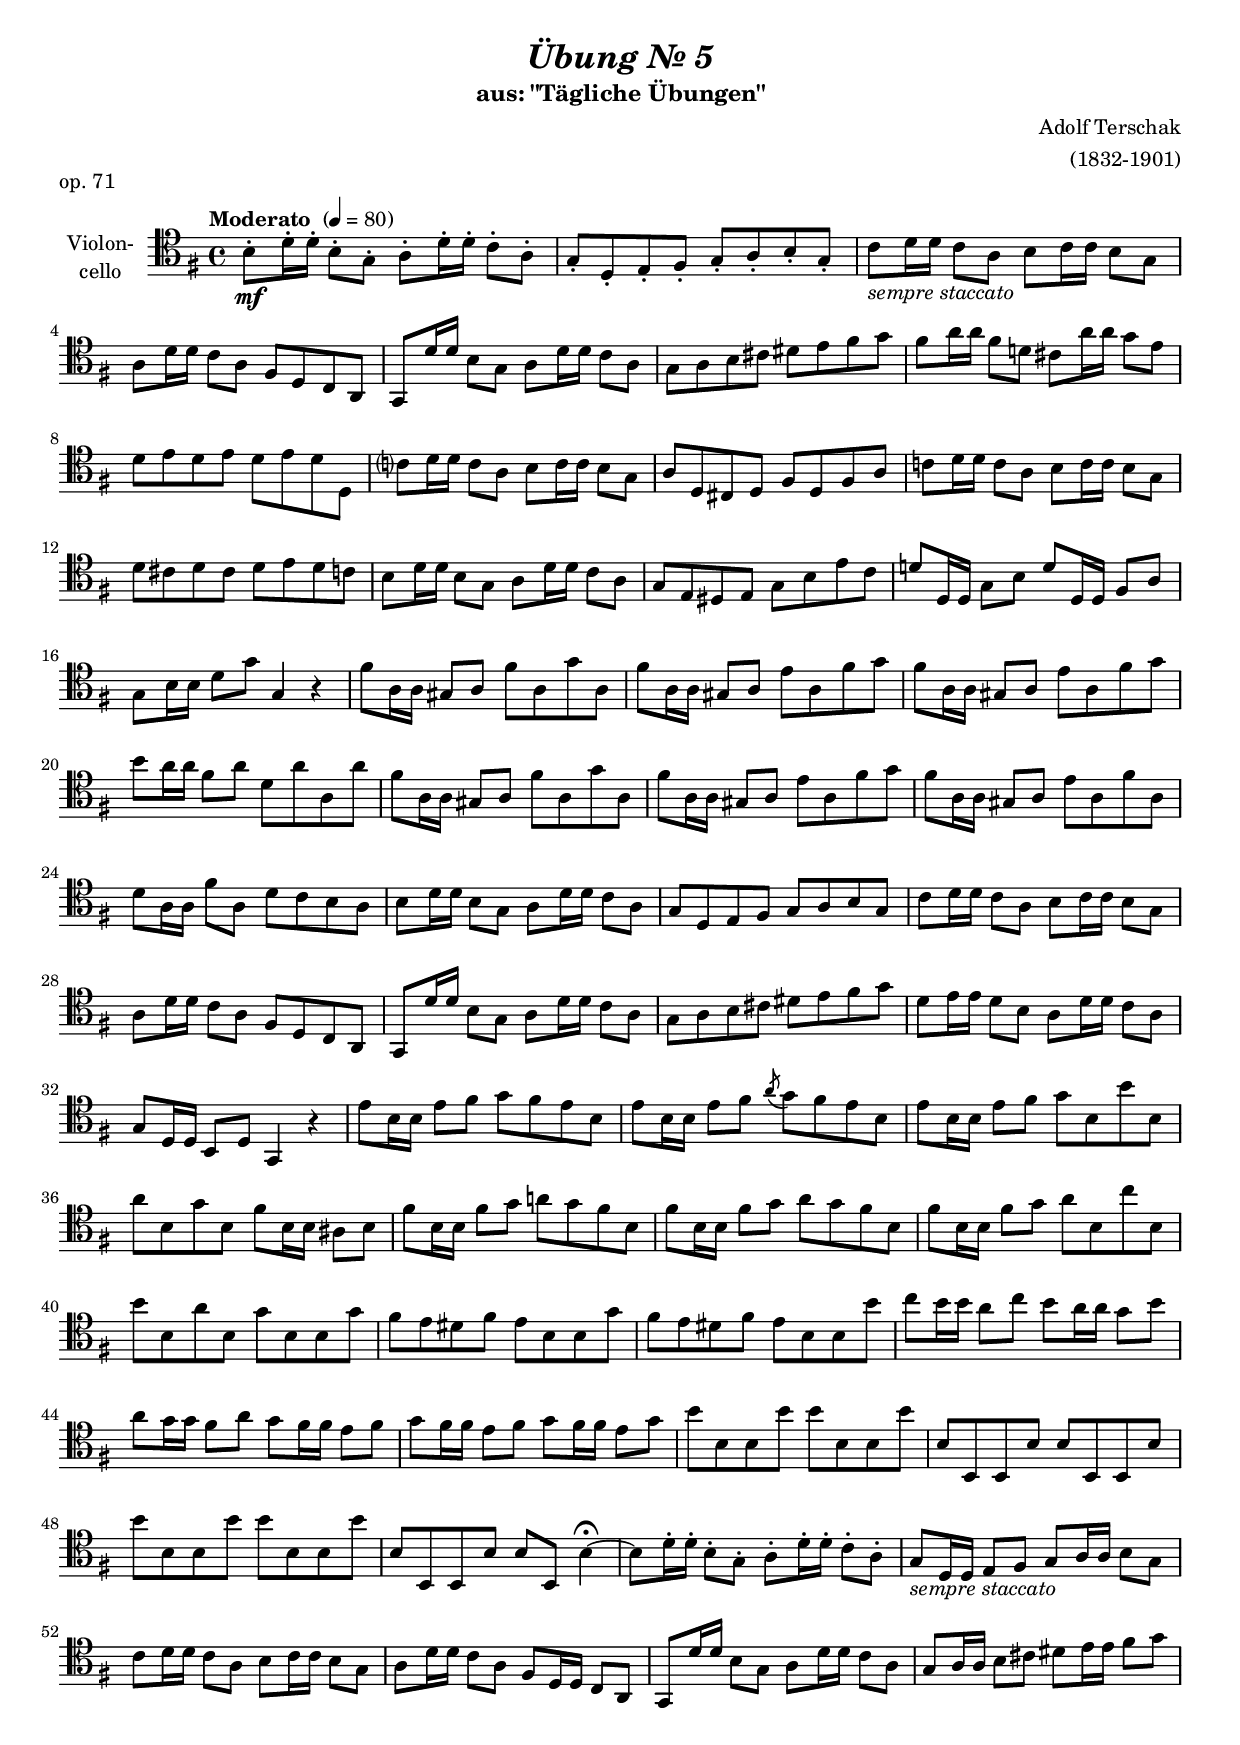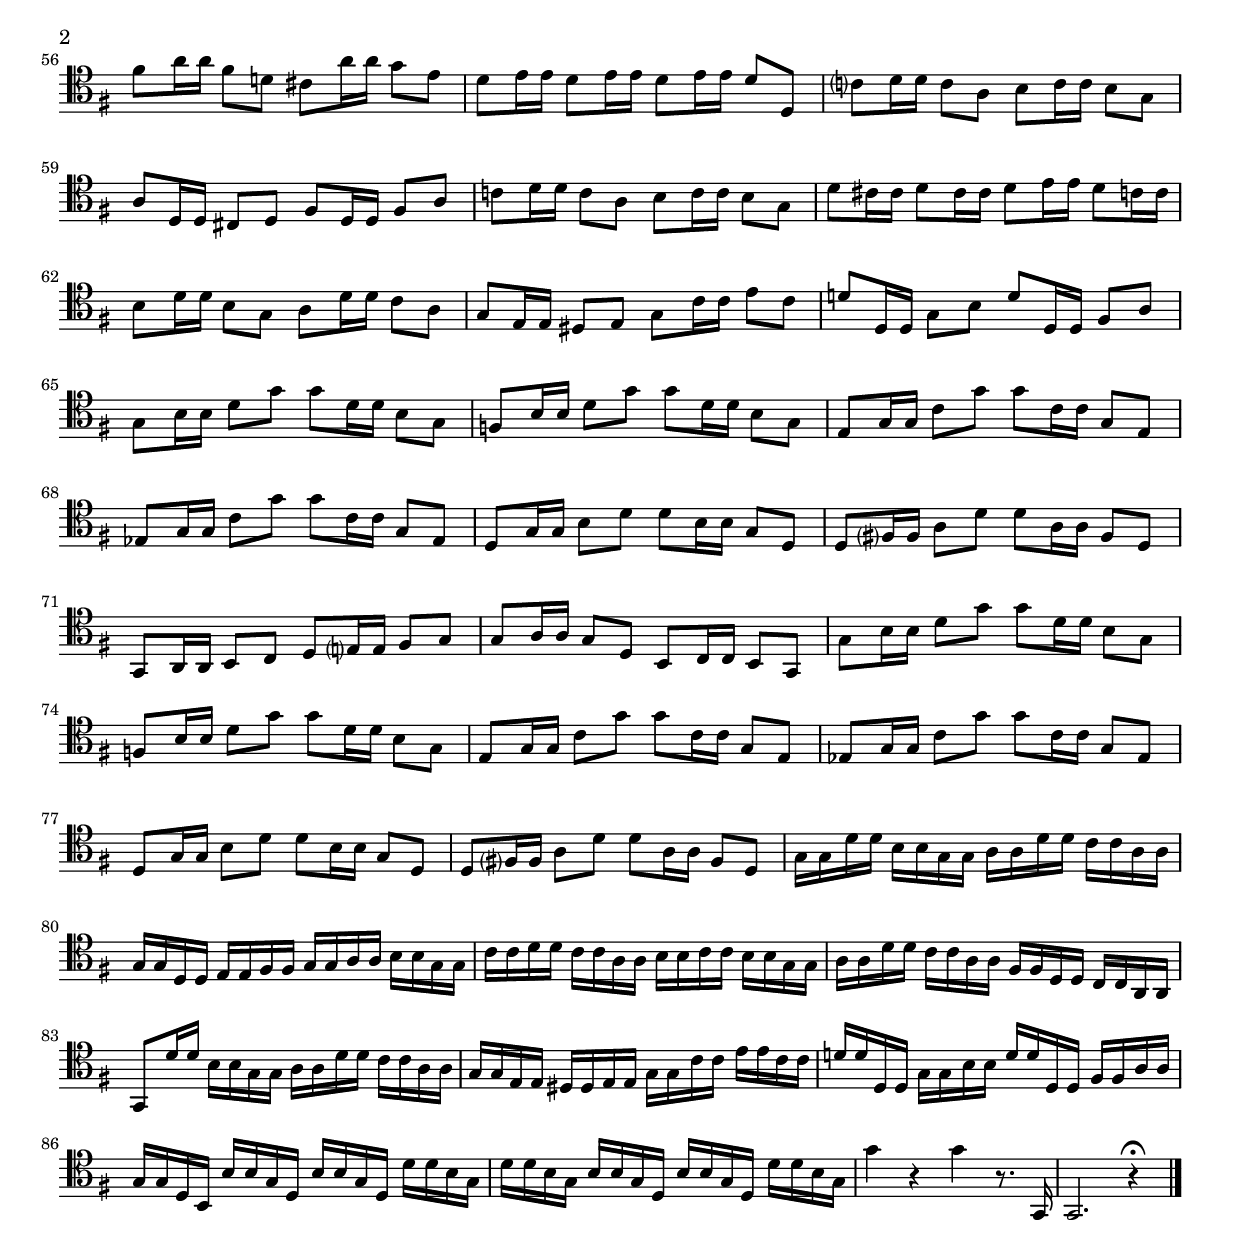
\version "2.14.2"
\include "deutsch.ly"

#(set-global-staff-size 18)

\header {
  title     = \markup \bold \italic "Übung Nr. 5"
  subtitle  = "aus: \"Tägliche Übungen\""
  composer  = "Adolf Terschak"
  arranger  = "(1832-1901)"
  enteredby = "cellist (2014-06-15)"
  piece     = "op. 71"
}

voiceconsts = {
  \key d \major
  \time 4/4
  \tempo "Moderato " 4=80
  \clef "tenor"
  %\numericTimeSignature
  \compressFullBarRests
}

mihi = "clarinet"
milo = "bassoon"

sest = \markup \italic "sempre staccato"

va = \relative c'' {
   \voiceconsts

   fis8-.\mf a16-. a-. fis8-. d-. e-. a16-. a-. g8-. e-.
   d-. a-. h-. cis-. d-. e-. fis-. d-.
   g_\sest a16 a g8 e fis g16 g fis8 d

   e a16 a g8 e cis a g e
   d a''16 a fis8 d e a16 a g8 e
   d e fis gis ais h cis d
   cis e16 e cis8 a! gis e'16 e d8 h

   a h a h a h a a,
   g'? a16 a g8 e fis g16 g fis8 d
   e a, gis a cis a cis e
   g! a16 a g8 e fis g16 g fis8 d

   a' gis a gis a h a g
   fis a16 a fis8 d e a16 a g8 e
   d h ais h d fis h g
   a! a,16 a d8 fis a a,16 a cis8 e

   d fis16 fis a8 d d,4 r
   cis'8 e,16 e dis8 e cis' e, d' e,
   cis' e,16 e dis8 e h' e, cis' d
   cis e,16 e dis8 e h' e, cis' d

   fis e16 e cis8 e a, e' e, e'
   cis e,16 e dis8 e cis' e, d' e,
   cis' e,16 e dis8 e h' e, cis' d
   cis e,16 e dis8 e h' e, cis' e,

   a e16 e cis'8 e, a g fis e
   fis a16 a fis8 d e a16 a g8 e
   d a h cis d e fis d
   g a16 a g8 e fis g16 g fis8 d

   e a16 a g8 e cis a g e
   d a''16 a fis8 d e a16 a g8 e
   d e fis gis ais h cis d

   a h16 h a8 fis e a16 a g8 e
   d a16 a fis8 a d,4 r
   h''8 fis16 fis h8 cis d cis h fis
   h fis16 fis h8 cis \acciaccatura e d cis h fis

   h fis16 fis h8 cis d fis, fis' fis,
   e' fis, d' fis, cis' fis,16 fis eis8 fis
   cis' fis,16 fis cis'8 d e! d cis fis,
   cis' fis,16 fis cis'8 d e d cis fis,

   cis' fis,16 fis cis'8 d e fis, g' fis,
   fis' fis, e' fis, d' fis, fis d'
   cis h ais cis h fis fis d'
   cis h ais cis h fis fis fis'

   g fis16 fis e8 g fis e16 e d8 fis
   e d16 d cis8 e d cis16 cis h8 cis
   d cis16 cis h8 cis d cis16 cis h8 d

   fis fis, fis fis' fis fis, fis fis'
   fis, fis, fis fis' fis fis, fis fis'
   fis' fis, fis fis' fis fis, fis fis'
   fis, fis, fis fis' fis fis, fis'4~\fermata

   fis8 a16-. a-. fis8-. d-. e-. a16-. a-. g8-. e-.
   d_\sest a16 a h8 cis d e16 e fis8 d
   g a16 a g8 e fis g16 g fis8 d
   e a16 a g8 e cis a16 a g8 e

   d a''16 a fis8 d e a16 a g8 e
   d e16 e fis8 gis ais  h16 h cis8 d
   cis e16 e cis8 a! gis e'16 e d8 h

   a h16 h a8 h16 h a8 h16 h a8 a,
   g'? a16 a g8 e fis g16 g fis8 d
   e a,16 a gis8 a cis a16 a cis8 e

   g! a16 a g8 e fis g16 g fis8 d
   a' gis16 gis a8 gis16 gis a8 h16 h a8 g16 g
   fis8 a16 a fis8 d e a16 a g8 e

   d h16 h ais8 h d g16 g h8 g
   a! a,16 a d8 fis a a,16 a cis8 e
   d fis16 fis a8 d d a16 a fis8 d

   c fis16 fis a8 d d a16 a fis8 d
   h d16 d g8 d' d g,16 g d8 h
   b d16 d g8 d' d g,16 g d8 b
   a d16 d fis8 a a fis16 fis d8 a

   a cis?16 cis e8 a a e16 e cis8 a
   d, e16 e fis8 g a h?16 h cis8 d
   d e16 e d8 a fis g16 g fis8 d
   d' fis16 fis a8 d d a16 a fis8 d

   c fis16 fis a8 d d a16 a fis8 d
   h d16 d g8 d' d g,16 g d8 h
   b d16 d g8 d' d g,16 g d8 b
   a d16 d fis8 a a fis16 fis d8 a

   a cis?16 cis e8 a a e16 e cis8 a
   d16 d a' a fis fis d d e e a a g g e e
   d d a a h h cis cis d d e e fis fis d d

   g g a a g g e e fis fis g g fis fis d d
   e e a a g g e e cis cis a a g g e e

   d8 a''16 a fis fis d d e e a a g g e e
   d d h h ais ais h h d d g g h h g g

   a! a a, a d d fis fis a a a, a cis cis e e
   d d a fis fis' fis d a fis' fis d a a' a fis d

   a' a fis d fis fis d a fis' fis d a a'a fis d
   d'4 r d r8. d,,16
   d2. r4\fermata \bar "|."
}


music = \new StaffGroup <<
      \new Staff {
        \set Staff.midiInstrument = \milo
        \set Staff.instrumentName = \markup \center-column { "Violon-" "cello" }
        \transpose d g,, { \va }
      }
>>

\book {
  \score {
   \music
    \layout {}
  }

  \score {
    \unfoldRepeats \music

    \midi {
      \context {
        \Score
      }
    }
  }
}
